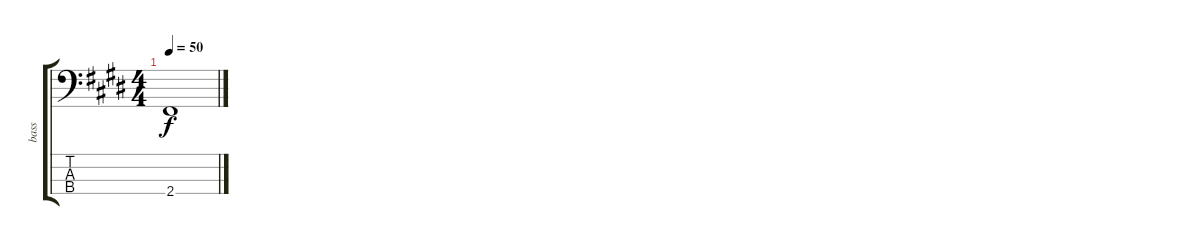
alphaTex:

\track ("bass" "bass") {instrument electricbassfinger}
\staff {score tabs}
\tuning (G2 D2 A1 E1) {hide}
\ts (4 4)
\tempo 50
\clef f4
\ks c#minor
2.4.1{dy f}
